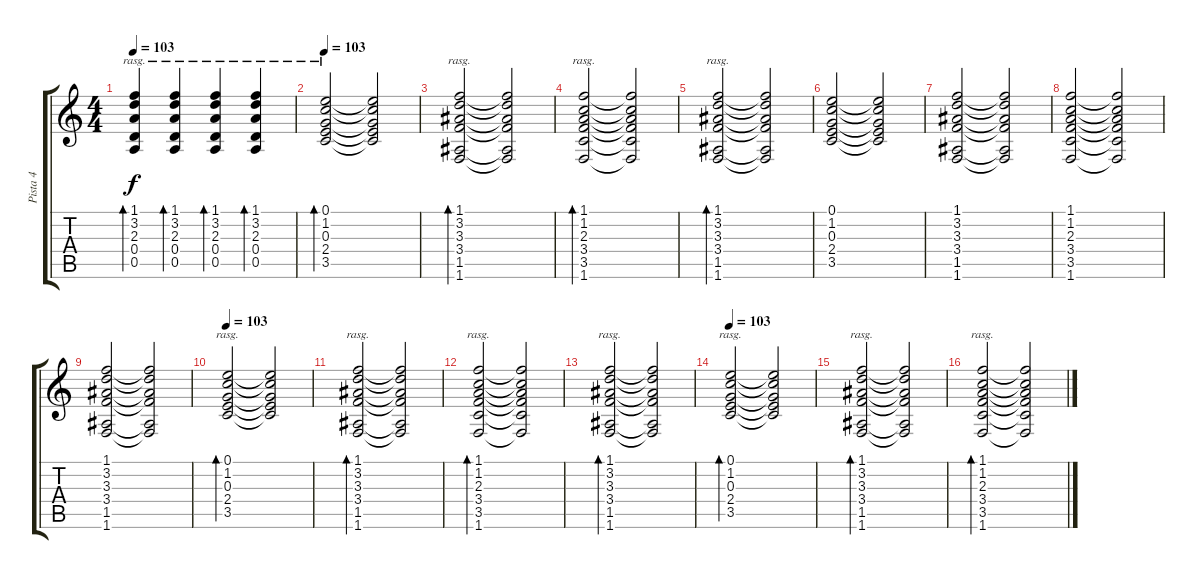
\track ("Pista 4" "Pista 4") {instrument electricguitarclean}
\staff {score tabs}
\tuning (E4 B3 G3 D3 A2 E2) {hide}
\ts (4 4)
\tempo 103
\clef g2
\ks c
(1.1 3.2 2.3 0.4 0.5).4{bd 60 rasg ii dy f} (1.1 3.2 2.3 0.4 0.5).4{bd 60 rasg ii} (1.1 3.2 2.3 0.4 0.5).4{bd 60 rasg ii} (1.1 3.2 2.3 0.4 0.5).4{bd 60 rasg ii} |
\tempo 103
(0.1 1.2 0.3 2.4 3.5).2{bd 60 rasg ii} (0.1{t} 1.2{t} 0.3{t} 2.4{t} 3.5{t}).2 |
(1.1 3.2 3.3 3.4 1.5 1.6).2{bd 60 rasg ii} (1.1{t} 3.2{t} 3.3{t} 3.4{t} 1.5{t} 1.6{t}).2 |
(1.1 1.2 2.3 3.4 3.5 1.6).2{bd 60 rasg ii} (1.1{t} 1.2{t} 2.3{t} 3.4{t} 3.5{t} 1.6{t}).2 |
(1.1 3.2 3.3 3.4 1.5 1.6).2{bd 60 rasg ii} (1.1{t} 3.2{t} 3.3{t} 3.4{t} 1.5{t} 1.6{t}).2 |
(0.1 1.2 0.3 2.4 3.5).2 (0.1{t} 1.2{t} 0.3{t} 2.4{t} 3.5{t}).2 |
(1.1 3.2 3.3 3.4 1.5 1.6).2 (1.1{t} 3.2{t} 3.3{t} 3.4{t} 1.5{t} 1.6{t}).2 |
(1.1 1.2 2.3 3.4 3.5 1.6).2 (1.1{t} 1.2{t} 2.3{t} 3.4{t} 3.5{t} 1.6{t}).2 |
(1.1 3.2 3.3 3.4 1.5 1.6).2 (1.1{t} 3.2{t} 3.3{t} 3.4{t} 1.5{t} 1.6{t}).2 |
\tempo 103
(0.1 1.2 0.3 2.4 3.5).2{bd 60 rasg ii} (0.1{t} 1.2{t} 0.3{t} 2.4{t} 3.5{t}).2 |
(1.1 3.2 3.3 3.4 1.5 1.6).2{bd 60 rasg ii} (1.1{t} 3.2{t} 3.3{t} 3.4{t} 1.5{t} 1.6{t}).2 |
(1.1 1.2 2.3 3.4 3.5 1.6).2{bd 60 rasg ii} (1.1{t} 1.2{t} 2.3{t} 3.4{t} 3.5{t} 1.6{t}).2 |
(1.1 3.2 3.3 3.4 1.5 1.6).2{bd 60 rasg ii} (1.1{t} 3.2{t} 3.3{t} 3.4{t} 1.5{t} 1.6{t}).2 |
\tempo 103
(0.1 1.2 0.3 2.4 3.5).2{bd 60 rasg ii} (0.1{t} 1.2{t} 0.3{t} 2.4{t} 3.5{t}).2 |
(1.1 3.2 3.3 3.4 1.5 1.6).2{bd 60 rasg ii} (1.1{t} 3.2{t} 3.3{t} 3.4{t} 1.5{t} 1.6{t}).2 |
(1.1 1.2 2.3 3.4 3.5 1.6).2{bd 60 rasg ii} (1.1{t} 1.2{t} 2.3{t} 3.4{t} 3.5{t} 1.6{t}).2
